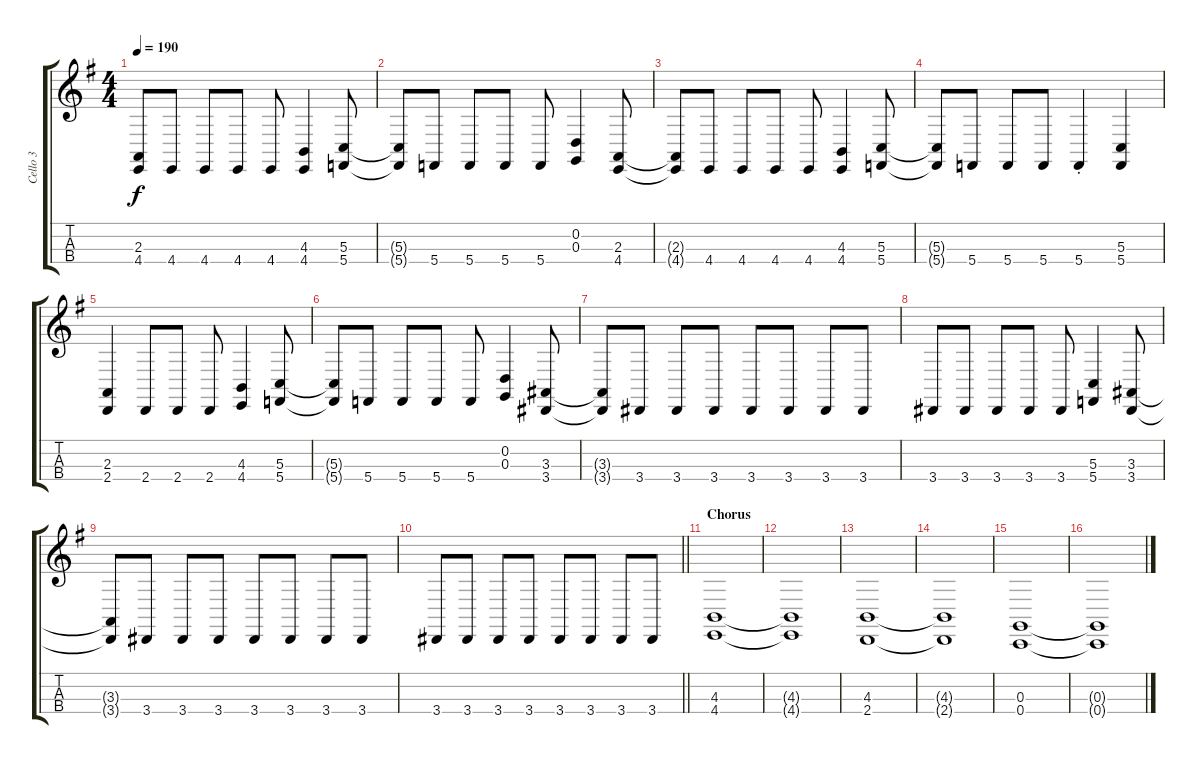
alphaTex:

\track ("Cello 3" "Cello 3") {instrument cello}
\staff {score tabs}
\tuning (A3 D3 G2 C2) {hide}
\ts (4 4)
\tempo 190
\clef g2
\ks g
(2.3{t} 4.4{t}).8{dy f} 4.4.8 4.4.8 4.4.8 4.4.8 (4.3 4.4).4 (5.3 5.4).8 |
(5.3{t} 5.4{t}).8 5.4.8 5.4.8 5.4.8 5.4.8 (0.2 0.3).4 (2.3 4.4).8 |
(2.3{t} 4.4{t}).8 4.4.8 4.4.8 4.4.8 4.4.8 (4.3 4.4).4 (5.3 5.4).8 |
(5.3{t} 5.4{t}).8 5.4.8 5.4.8 5.4.8 5.4{st}.4 (5.3 5.4).4 |
(2.3 2.4).4 2.4.8 2.4.8 2.4.8 (4.3 4.4).4 (5.3 5.4).8 |
(5.3{t} 5.4{t}).8 5.4.8 5.4.8 5.4.8 5.4.8 (0.2 0.3).4 (3.3 3.4).8 |
(3.3{t} 3.4{t}).8 3.4.8 3.4.8 3.4.8 3.4.8 3.4.8 3.4.8 3.4.8 |
3.4.8 3.4.8 3.4.8 3.4.8 3.4.8 (5.3 5.4).4 (3.3 3.4).8 |
(3.3{t} 3.4{t}).8 3.4.8 3.4.8 3.4.8 3.4.8 3.4.8 3.4.8 3.4.8 |
\barLineRight lightlight
3.4.8 3.4.8 3.4.8 3.4.8 3.4.8 3.4.8 3.4.8 3.4.8 |
\section ("" "Chorus")
(4.3 4.4).1 |
(4.3{t} 4.4{t}).1 |
(4.3 2.4).1 |
(4.3{t} 2.4{t}).1 |
(0.3 0.4).1 |
(0.3{t} 0.4{t}).1
